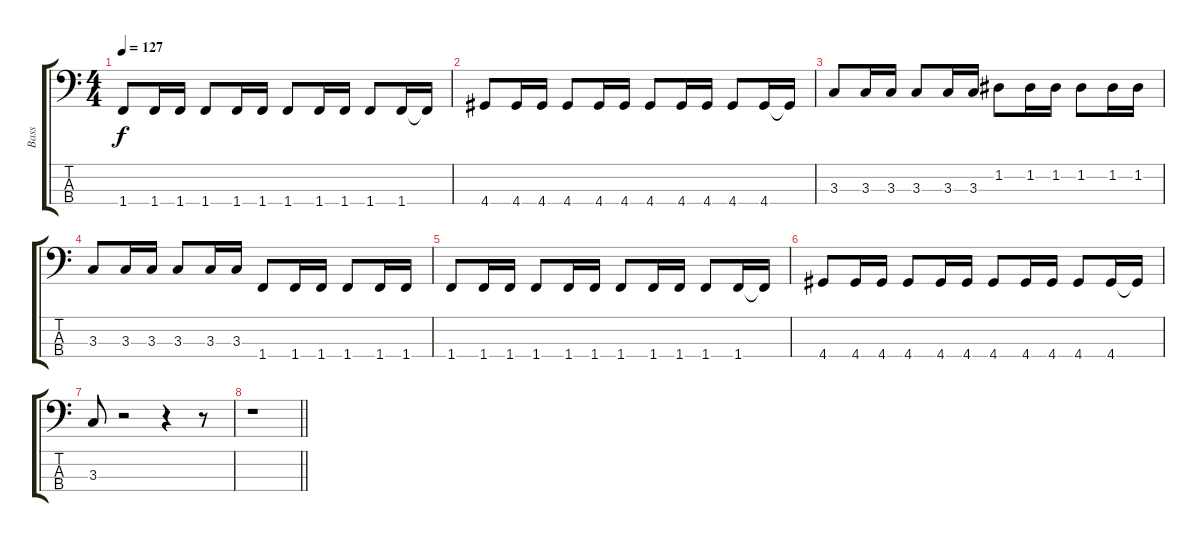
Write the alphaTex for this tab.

\track ("Bass" "Bass") {instrument electricbassfinger}
\staff {score tabs}
\tuning (G2 D2 A1 E1) {hide}
\ts (4 4)
\tempo 127
\clef f4
\ks c
1.4.8{dy f} 1.4.16 1.4.16 1.4.8 1.4.16 1.4.16 1.4.8 1.4.16 1.4.16 1.4.8 1.4.16 1.4{t}.16 |
4.4.8 4.4.16 4.4.16 4.4.8 4.4.16 4.4.16 4.4.8 4.4.16 4.4.16 4.4.8 4.4.16 4.4{t}.16 |
3.3.8 3.3.16 3.3.16 3.3.8 3.3.16 3.3.16 1.2.8 1.2.16 1.2.16 1.2.8 1.2.16 1.2.16 |
3.3.8 3.3.16 3.3.16 3.3.8 3.3.16 3.3.16 1.4.8 1.4.16 1.4.16 1.4.8 1.4.16 1.4.16 |
1.4.8 1.4.16 1.4.16 1.4.8 1.4.16 1.4.16 1.4.8 1.4.16 1.4.16 1.4.8 1.4.16 1.4{t}.16 |
4.4.8 4.4.16 4.4.16 4.4.8 4.4.16 4.4.16 4.4.8 4.4.16 4.4.16 4.4.8 4.4.16 4.4{t}.16 |
3.3.8 r.2 r.4 r.8 |
\barLineRight lightlight
r.1
